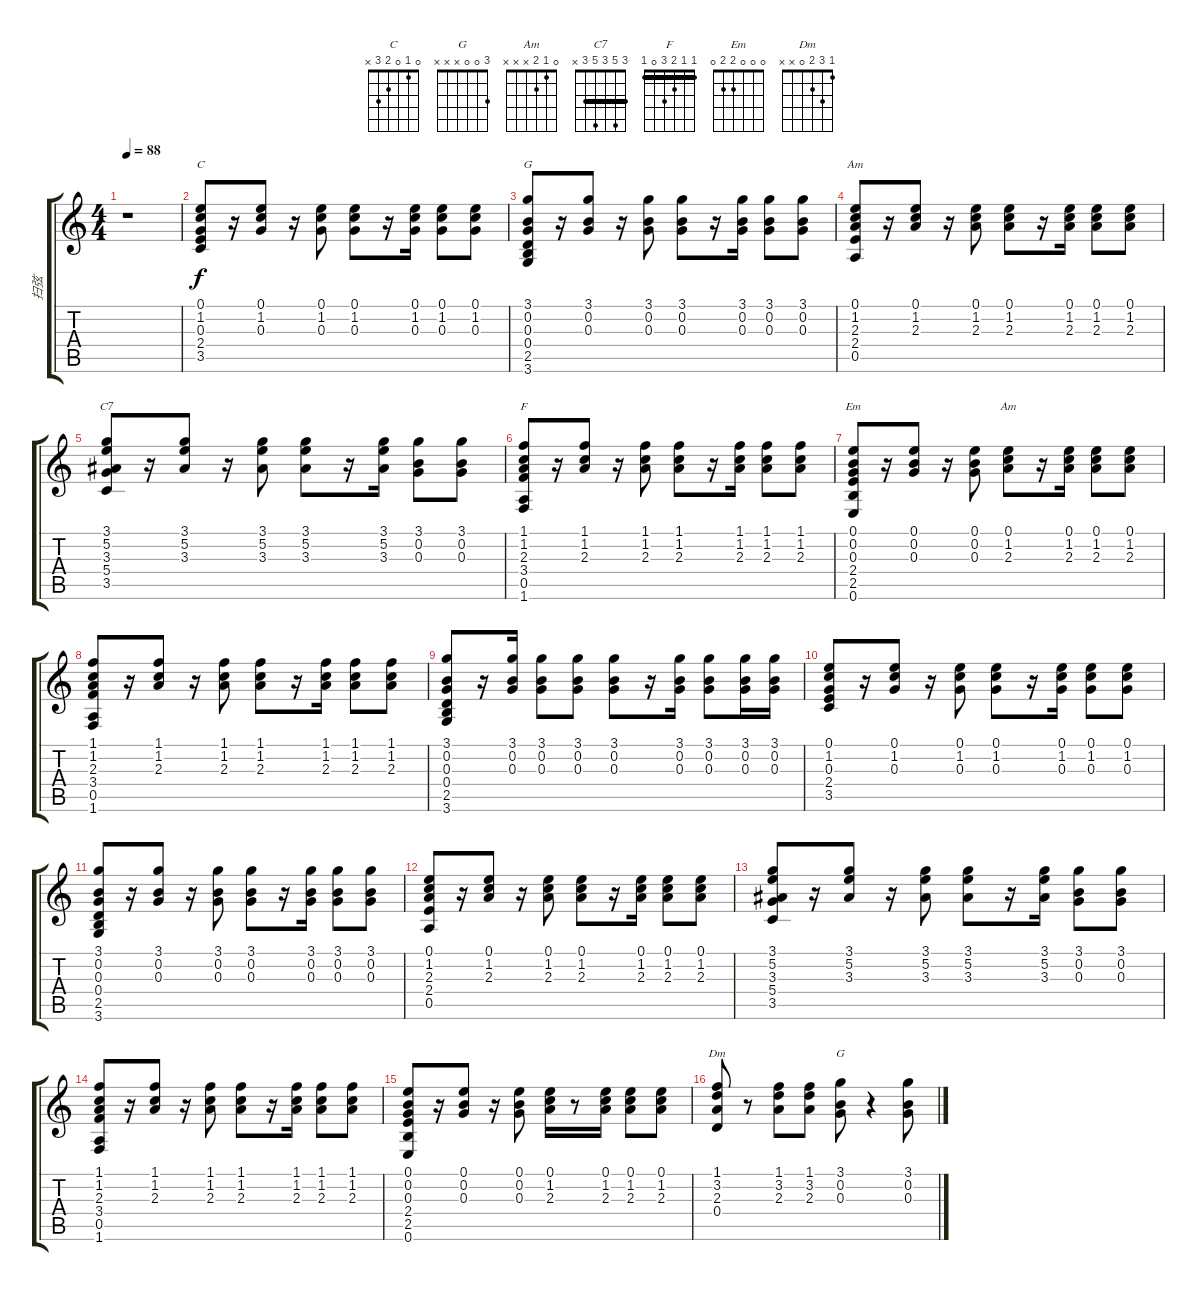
\track ("扫弦" "扫弦") {instrument acousticguitarsteel}
\staff {score tabs}
\tuning (E4 B3 G3 D3 A2 E2) {hide}
\chord ("C" 0 1 0 2 3 x)
\chord ("G" 3 0 0 0 2 3)
\chord ("Am" 0 1 2 2 0 x)
\chord ("C7" 3 5 3 5 3 x) {barre 3}
\chord ("F" 1 1 2 3 0 1) {barre 1}
\chord ("Em" 0 0 0 2 2 0)
\chord ("Am" 0 1 2 x x x)
\chord ("Dm" 1 3 2 0 x x)
\chord ("G" 3 0 0 x x x)
\ts (4 4)
\tempo 88
\clef g2
\ks c
r.1{dy f instrument acousticguitarsteel} |
(0.1 1.2 0.3 2.4 3.5).8{ch "C"} r.16 (0.1 1.2 0.3).8 r.16 (0.1 1.2 0.3).8 (0.1 1.2 0.3).8 r.16 (0.1 1.2 0.3).16 (0.1 1.2 0.3).8 (0.1 1.2 0.3).8 |
(3.1 0.2 0.3 0.4 2.5 3.6).8{ch "G"} r.16 (3.1 0.2 0.3).8 r.16 (3.1 0.2 0.3).8 (3.1 0.2 0.3).8 r.16 (3.1 0.2 0.3).16 (3.1 0.2 0.3).8 (3.1 0.2 0.3).8 |
(0.1 1.2 2.3 2.4 0.5).8{ch "Am"} r.16 (0.1 1.2 2.3).8 r.16 (0.1 1.2 2.3).8 (0.1 1.2 2.3).8 r.16 (0.1 1.2 2.3).16 (0.1 1.2 2.3).8 (0.1 1.2 2.3).8 |
(3.1 5.2 3.3 5.4 3.5).8{ch "C7"} r.16 (3.1 5.2 3.3).8 r.16 (3.1 5.2 3.3).8 (3.1 5.2 3.3).8 r.16 (3.1 5.2 3.3).16 (3.1 0.2 0.3).8 (3.1 0.2 0.3).8 |
(1.1 1.2 2.3 3.4 0.5 1.6).8{ch "F"} r.16 (1.1 1.2 2.3).8 r.16 (1.1 1.2 2.3).8 (1.1 1.2 2.3).8 r.16 (1.1 1.2 2.3).16 (1.1 1.2 2.3).8 (1.1 1.2 2.3).8 |
(0.1 0.2 0.3 2.4 2.5 0.6).8{ch "Em"} r.16 (0.1 0.2 0.3).8 r.16 (0.1 0.2 0.3).8 (0.1 1.2 2.3).8{ch "Am"} r.16 (0.1 1.2 2.3).16 (0.1 1.2 2.3).8 (0.1 1.2 2.3).8 |
(1.1 1.2 2.3 3.4 0.5 1.6).8 r.16 (1.1 1.2 2.3).8 r.16 (1.1 1.2 2.3).8 (1.1 1.2 2.3).8 r.16 (1.1 1.2 2.3).16 (1.1 1.2 2.3).8 (1.1 1.2 2.3).8 |
(3.1 0.2 0.3 0.4 2.5 3.6).8 r.16 (3.1 0.2 0.3).16 (3.1 0.2 0.3).8 (3.1 0.2 0.3).8 (3.1 0.2 0.3).8 r.16 (3.1 0.2 0.3).16 (3.1 0.2 0.3).8 (3.1 0.2 0.3).16 (3.1 0.2 0.3).16 |
(0.1 1.2 0.3 2.4 3.5).8 r.16 (0.1 1.2 0.3).8 r.16 (0.1 1.2 0.3).8 (0.1 1.2 0.3).8 r.16 (0.1 1.2 0.3).16 (0.1 1.2 0.3).8 (0.1 1.2 0.3).8 |
(3.1 0.2 0.3 0.4 2.5 3.6).8 r.16 (3.1 0.2 0.3).8 r.16 (3.1 0.2 0.3).8 (3.1 0.2 0.3).8 r.16 (3.1 0.2 0.3).16 (3.1 0.2 0.3).8 (3.1 0.2 0.3).8 |
(0.1 1.2 2.3 2.4 0.5).8 r.16 (0.1 1.2 2.3).8 r.16 (0.1 1.2 2.3).8 (0.1 1.2 2.3).8 r.16 (0.1 1.2 2.3).16 (0.1 1.2 2.3).8 (0.1 1.2 2.3).8 |
(3.1 5.2 3.3 5.4 3.5).8 r.16 (3.1 5.2 3.3).8 r.16 (3.1 5.2 3.3).8 (3.1 5.2 3.3).8 r.16 (3.1 5.2 3.3).16 (3.1 0.2 0.3).8 (3.1 0.2 0.3).8 |
(1.1 1.2 2.3 3.4 0.5 1.6).8 r.16 (1.1 1.2 2.3).8 r.16 (1.1 1.2 2.3).8 (1.1 1.2 2.3).8 r.16 (1.1 1.2 2.3).16 (1.1 1.2 2.3).8 (1.1 1.2 2.3).8 |
(0.1 0.2 0.3 2.4 2.5 0.6).8 r.16 (0.1 0.2 0.3).8 r.16 (0.1 0.2 0.3).8 (0.1 1.2 2.3).16 r.8 (0.1 1.2 2.3).16 (0.1 1.2 2.3).8 (0.1 1.2 2.3).8 |
(1.1 3.2 2.3 0.4).8{ch "Dm"} r.8 (1.1 3.2 2.3).8 (1.1 3.2 2.3).8 (3.1 0.2 0.3).8{ch "G"} r.4 (3.1 0.2 0.3).8
